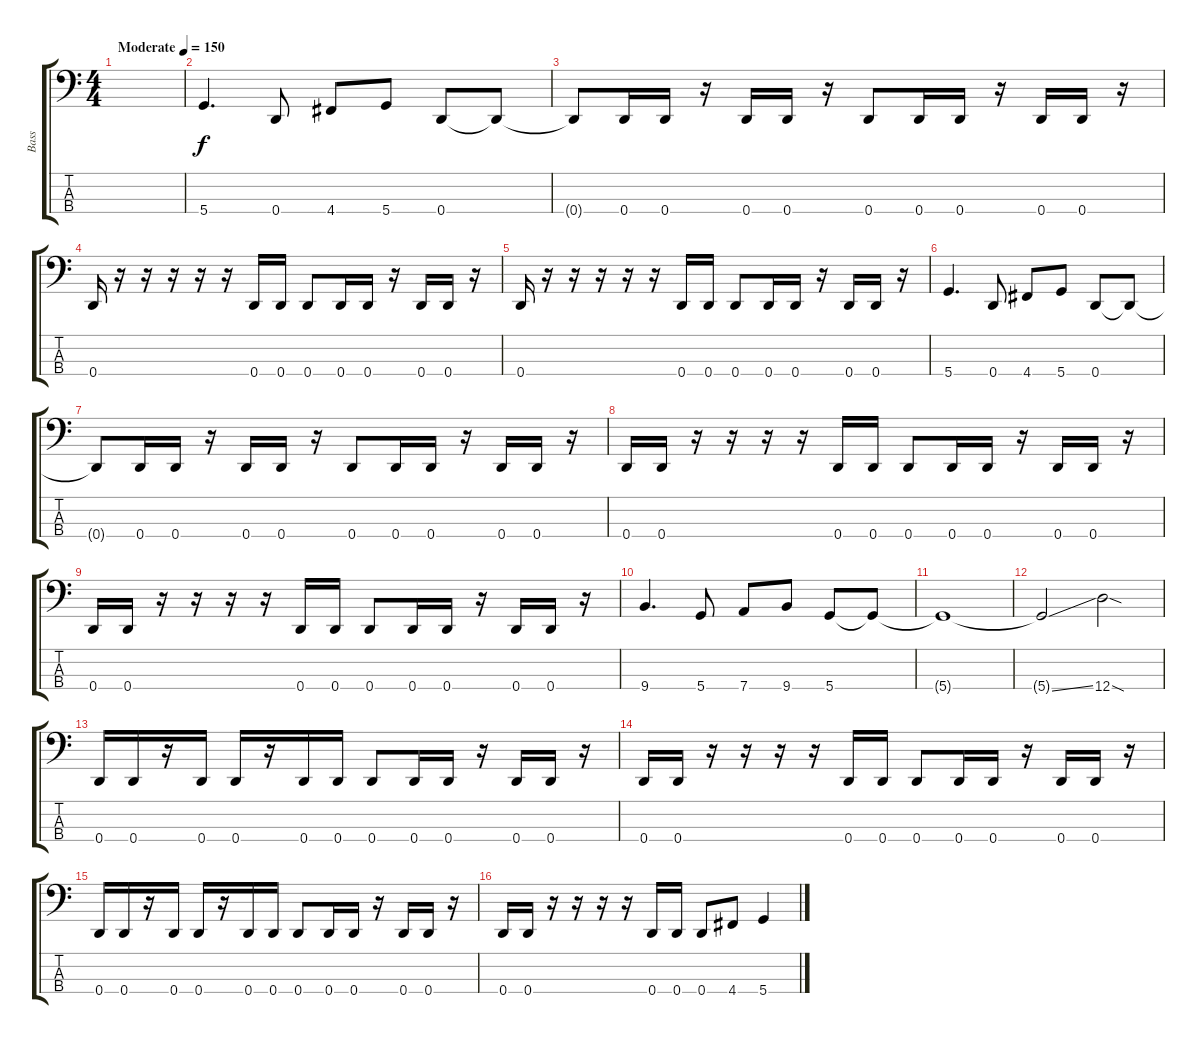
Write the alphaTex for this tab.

\track ("Bass" "Bass") {instrument electricbasspick}
\staff {score tabs}
\tuning (G2 D2 A1 D1) {hide}
\ts (4 4)
\tempo (150 "Moderate")
\clef f4
\ks c
|
5.4.4{d} 0.4.8 4.4.8 5.4.8 0.4.8 0.4{t}.8 |
0.4{t}.8 0.4.16 0.4.16 r.16 0.4.16 0.4.16 r.16 0.4.8 0.4.16 0.4.16 r.16 0.4.16 0.4.16 r.16 |
0.4.16 r.16 r.16 r.16 r.16 r.16 0.4.16 0.4.16 0.4.8 0.4.16 0.4.16 r.16 0.4.16 0.4.16 r.16 |
0.4.16 r.16 r.16 r.16 r.16 r.16 0.4.16 0.4.16 0.4.8 0.4.16 0.4.16 r.16 0.4.16 0.4.16 r.16 |
5.4.4{d} 0.4.8 4.4.8 5.4.8 0.4.8 0.4{t}.8 |
0.4{t}.8 0.4.16 0.4.16 r.16 0.4.16 0.4.16 r.16 0.4.8 0.4.16 0.4.16 r.16 0.4.16 0.4.16 r.16 |
0.4.16 0.4.16 r.16 r.16 r.16 r.16 0.4.16 0.4.16 0.4.8 0.4.16 0.4.16 r.16 0.4.16 0.4.16 r.16 |
0.4.16 0.4.16 r.16 r.16 r.16 r.16 0.4.16 0.4.16 0.4.8 0.4.16 0.4.16 r.16 0.4.16 0.4.16 r.16 |
9.4.4{d} 5.4.8 7.4.8 9.4.8 5.4.8 5.4{t}.8 |
5.4{t}.1 |
5.4{ss t}.2 12.4{sod}.2 |
0.4.16 0.4.16 r.16 0.4.16 0.4.16 r.16 0.4.16 0.4.16 0.4.8 0.4.16 0.4.16 r.16 0.4.16 0.4.16 r.16 |
0.4.16 0.4.16 r.16 r.16 r.16 r.16 0.4.16 0.4.16 0.4.8 0.4.16 0.4.16 r.16 0.4.16 0.4.16 r.16 |
0.4.16 0.4.16 r.16 0.4.16 0.4.16 r.16 0.4.16 0.4.16 0.4.8 0.4.16 0.4.16 r.16 0.4.16 0.4.16 r.16 |
0.4.16 0.4.16 r.16 r.16 r.16 r.16 0.4.16 0.4.16 0.4.8 4.4.8 5.4.4
